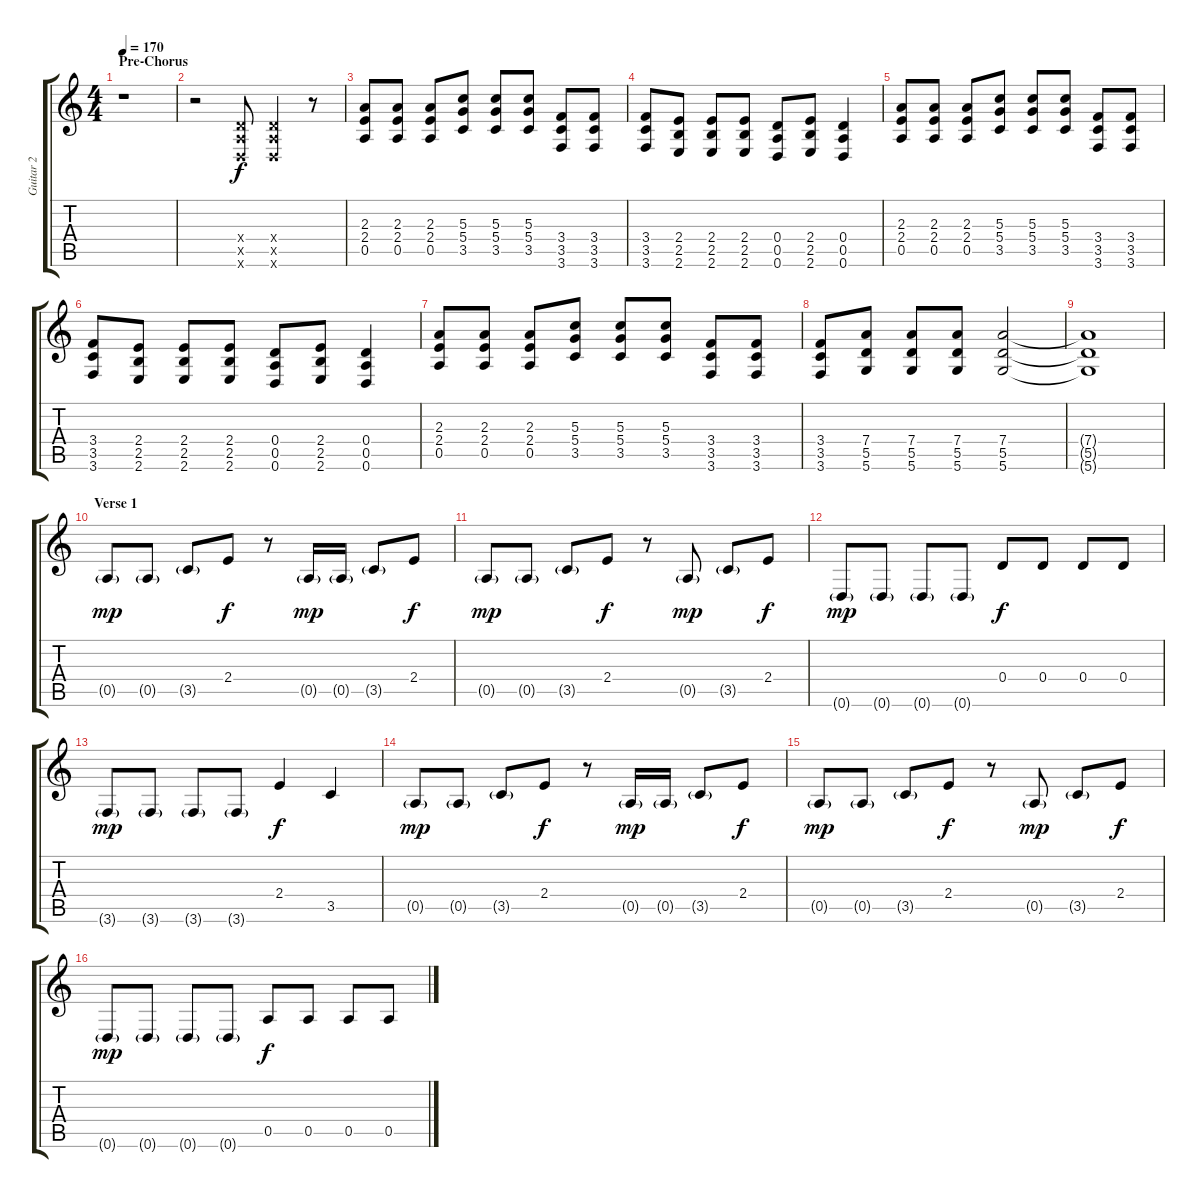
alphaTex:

\track ("Guitar 2" "Guitar 2") {instrument overdrivenguitar}
\staff {score tabs}
\tuning (E4 B3 G3 D3 A2 D2) {hide}
\ts (4 4)
\section ("" "Pre-Chorus")
\tempo 170
\clef g2
\ks c
r.1{dy f instrument overdrivenguitar} |
r.2 (0.4{x} 0.5{x} 0.6{x}).8 (0.4{x} 0.5{x} 0.6{x}).4 r.8 |
(2.3 2.4 0.5).8 (2.3 2.4 0.5).8 (2.3 2.4 0.5).8 (5.3 5.4 3.5).8 (5.3 5.4 3.5).8 (5.3 5.4 3.5).8 (3.4 3.5 3.6).8 (3.4 3.5 3.6).8 |
(3.4 3.5 3.6).8 (2.4 2.5 2.6).8 (2.4 2.5 2.6).8 (2.4 2.5 2.6).8 (0.4 0.5 0.6).8 (2.4 2.5 2.6).8 (0.4 0.5 0.6).4 |
(2.3 2.4 0.5).8 (2.3 2.4 0.5).8 (2.3 2.4 0.5).8 (5.3 5.4 3.5).8 (5.3 5.4 3.5).8 (5.3 5.4 3.5).8 (3.4 3.5 3.6).8 (3.4 3.5 3.6).8 |
(3.4 3.5 3.6).8 (2.4 2.5 2.6).8 (2.4 2.5 2.6).8 (2.4 2.5 2.6).8 (0.4 0.5 0.6).8 (2.4 2.5 2.6).8 (0.4 0.5 0.6).4 |
(2.3 2.4 0.5).8 (2.3 2.4 0.5).8 (2.3 2.4 0.5).8 (5.3 5.4 3.5).8 (5.3 5.4 3.5).8 (5.3 5.4 3.5).8 (3.4 3.5 3.6).8 (3.4 3.5 3.6).8 |
(3.4 3.5 3.6).8 (7.4 5.5 5.6).8 (7.4 5.5 5.6).8 (7.4 5.5 5.6).8 (7.4 5.5 5.6).2 |
(7.4{t} 5.5{t} 5.6{t}).1 |
\section ("" "Verse 1")
0.5{g}.8{dy mp} 0.5{g}.8 3.5{g}.8 2.4.8{dy f} r.8 0.5{g}.16{dy mp} 0.5{g}.16 3.5{g}.8 2.4.8{dy f} |
0.5{g}.8{dy mp} 0.5{g}.8 3.5{g}.8 2.4.8{dy f} r.8 0.5{g}.8{dy mp} 3.5{g}.8 2.4.8{dy f} |
0.6{g}.8{dy mp} 0.6{g}.8 0.6{g}.8 0.6{g}.8 0.4.8{dy f} 0.4.8 0.4.8 0.4.8 |
3.6{g}.8{dy mp} 3.6{g}.8 3.6{g}.8 3.6{g}.8 2.4.4{dy f} 3.5.4 |
0.5{g}.8{dy mp} 0.5{g}.8 3.5{g}.8 2.4.8{dy f} r.8 0.5{g}.16{dy mp} 0.5{g}.16 3.5{g}.8 2.4.8{dy f} |
0.5{g}.8{dy mp} 0.5{g}.8 3.5{g}.8 2.4.8{dy f} r.8 0.5{g}.8{dy mp} 3.5{g}.8 2.4.8{dy f} |
0.6{g}.8{dy mp} 0.6{g}.8 0.6{g}.8 0.6{g}.8 0.5.8{dy f} 0.5.8 0.5.8 0.5.8
